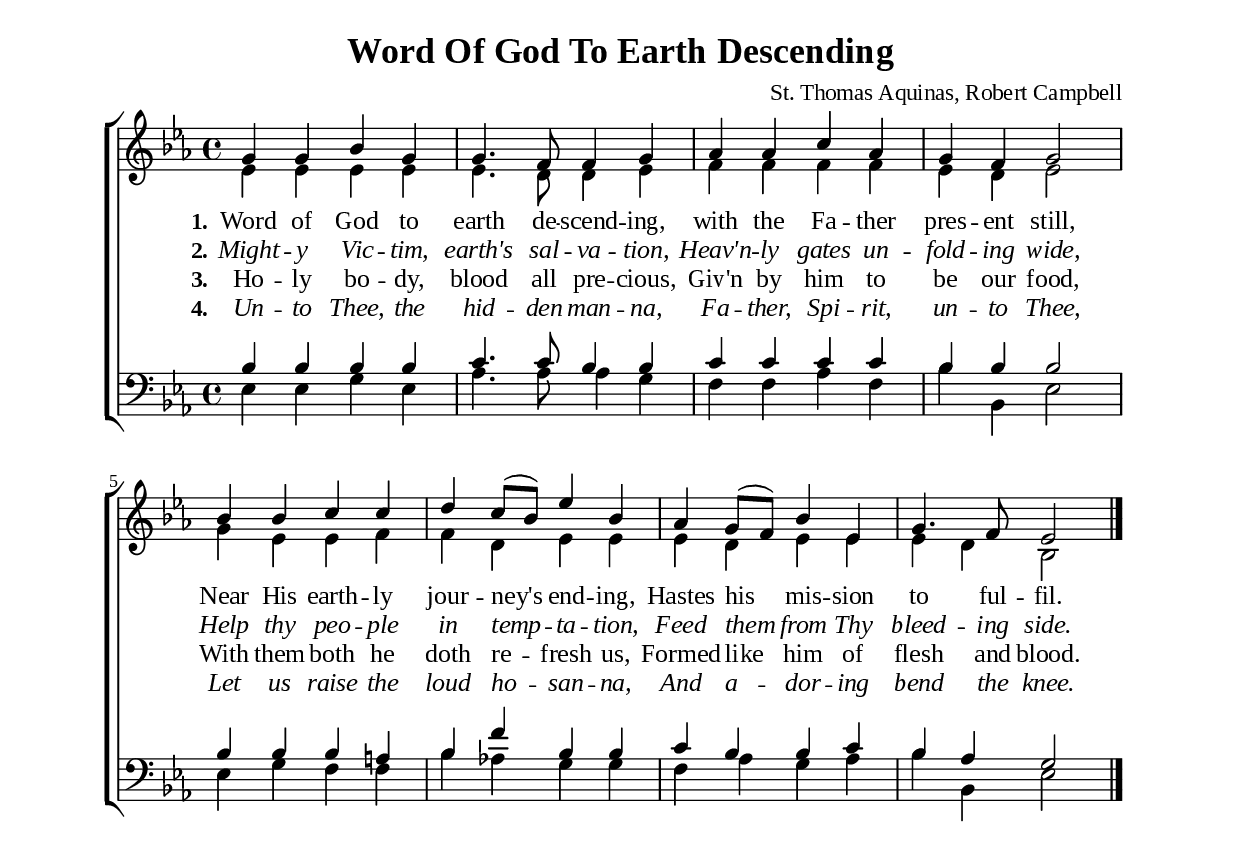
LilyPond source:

\version "2.18.2"

\header {
  title = "Word Of God To Earth Descending"
  composer = "St. Thomas Aquinas, Robert Campbell"
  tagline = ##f
}

global= {
  \key ees \major
  \time 4/4
}

\paper {
  #(set-paper-size "a4")
  top-margin = 15\mm
  bottom-margin = 15\mm
  left-margin = 20\mm
  right-margin = 20\mm
  indent = #0
  #(define fonts
	 (make-pango-font-tree "Liberation Serif"
	 		       "Liberation Serif"
			       "Liberation Serif"
			       (/ 20 20)))
}

printItalic = \with {
  \override LyricText.font-shape = #'italic
}

% Soprano verse music
musicVerseSoprano = \relative c' {
  g'4 g bes g |
  g4. f8 f4 g |
  aes aes c aes |
  g f g2 |
  bes4 bes c c |
  d c8 (bes) ees4 bes |
  aes g8 (f) bes4 ees, |
  g4. f8 ees2 \bar "|."
}

% Alto verse music
musicVerseAlto = \relative c' {
  ees4 ees ees ees |
  ees4. d8 d4 ees |
  f f f f |
  ees d ees2 |
  g4 ees ees f |
  f d ees ees |
  ees d ees ees |
  ees d bes2 \bar "|."
}

% Tenor verse music
musicVerseTenor = \relative c' {
  bes4 bes bes bes |
  c4. c8 bes4 bes |
  c c c c |
  bes bes bes2 |
  bes4 bes bes a! |
  bes f' bes, bes |
  c bes bes c |
  bes aes g2 \bar "|."
}

% Basso verse music
musicVerseBasso = \relative c {
  ees4 ees g ees |
  aes4. aes8 aes4 g |
  f f aes f |
  bes bes, ees2 |
  ees4 g f f |
  bes aes! g g |
  f aes g aes |
  bes bes, ees2 \bar "|."
}

% Verse lyrics
verseOne = \lyricmode {
  \set stanza = #"1."
  Word of God to earth de -- scend -- ing, with the Fa -- ther pres -- ent still,
  Near His earth -- ly jour -- ney's end -- ing, Hastes his mis -- sion to ful -- fil.
}

verseTwo = \lyricmode {
  \set stanza = #"2."
  Might -- y Vic -- tim, earth's sal -- va -- tion, Heav'n -- ly gates un -- fold -- ing wide,
  Help thy peo -- ple in temp -- ta -- tion, Feed them from Thy bleed -- ing side.
}

verseThree = \lyricmode {
  \set stanza = #"3."
  Ho -- ly bo -- dy, blood all pre -- cious, Giv'n  by him to be our food,
  With them both he doth re -- fresh us, Formed like him of flesh and blood.
}

verseFour = \lyricmode {
  \set stanza = #"4."
  Un -- to Thee, the hid -- den man -- na, Fa -- ther, Spi -- rit, un -- to Thee,
  Let us raise the loud ho -- san -- na, And a -- dor -- ing bend the knee.
}

% Layout
\score {
    \new ChoirStaff <<
      \new Staff <<
        \clef "treble"
        \new Voice = "sopranos" { \voiceOne \global \stemUp \slurUp \musicVerseSoprano }
        \new Voice = "alto" { \voiceTwo \global \stemDown \slurDown \musicVerseAlto }
      >>
      \new Lyrics \lyricsto sopranos \verseOne
      \new Lyrics \printItalic \lyricsto sopranos \verseTwo
      \new Lyrics \lyricsto sopranos \verseThree
      \new Lyrics \printItalic \lyricsto sopranos \verseFour
      \new Staff <<
        \clef "bass"
        \new Voice = "tenor" { \voiceOne \global \stemUp \slurUp \musicVerseTenor }
        \new Voice = "basso" { \voiceTwo \global \stemDown \slurDown \musicVerseBasso }
      >>
    >>
}
